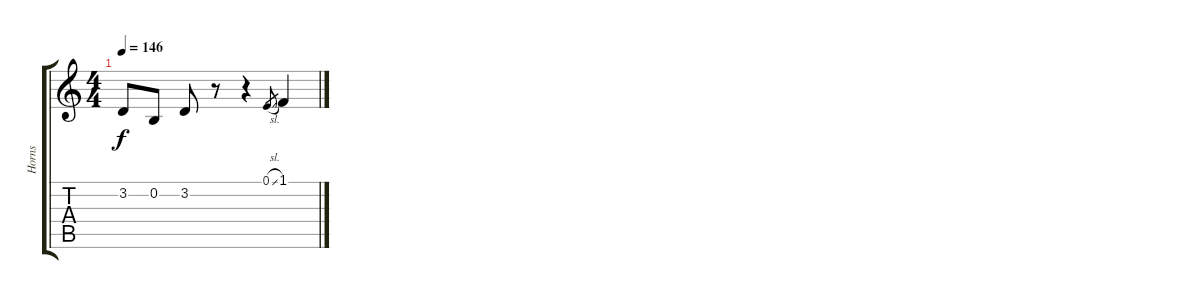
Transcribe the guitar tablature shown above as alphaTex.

\track ("Horns" "Horns") {instrument brasssection}
\staff {score tabs}
\tuning (E4 B3 G3 D3 A2 E2) {hide}
\ts (4 4)
\tempo 146
\clef g2
\ks c
3.2{t}.8{dy f} 0.2.8 3.2.8 r.8 r.4 0.1{sl}.8{gr} 1.1.4
